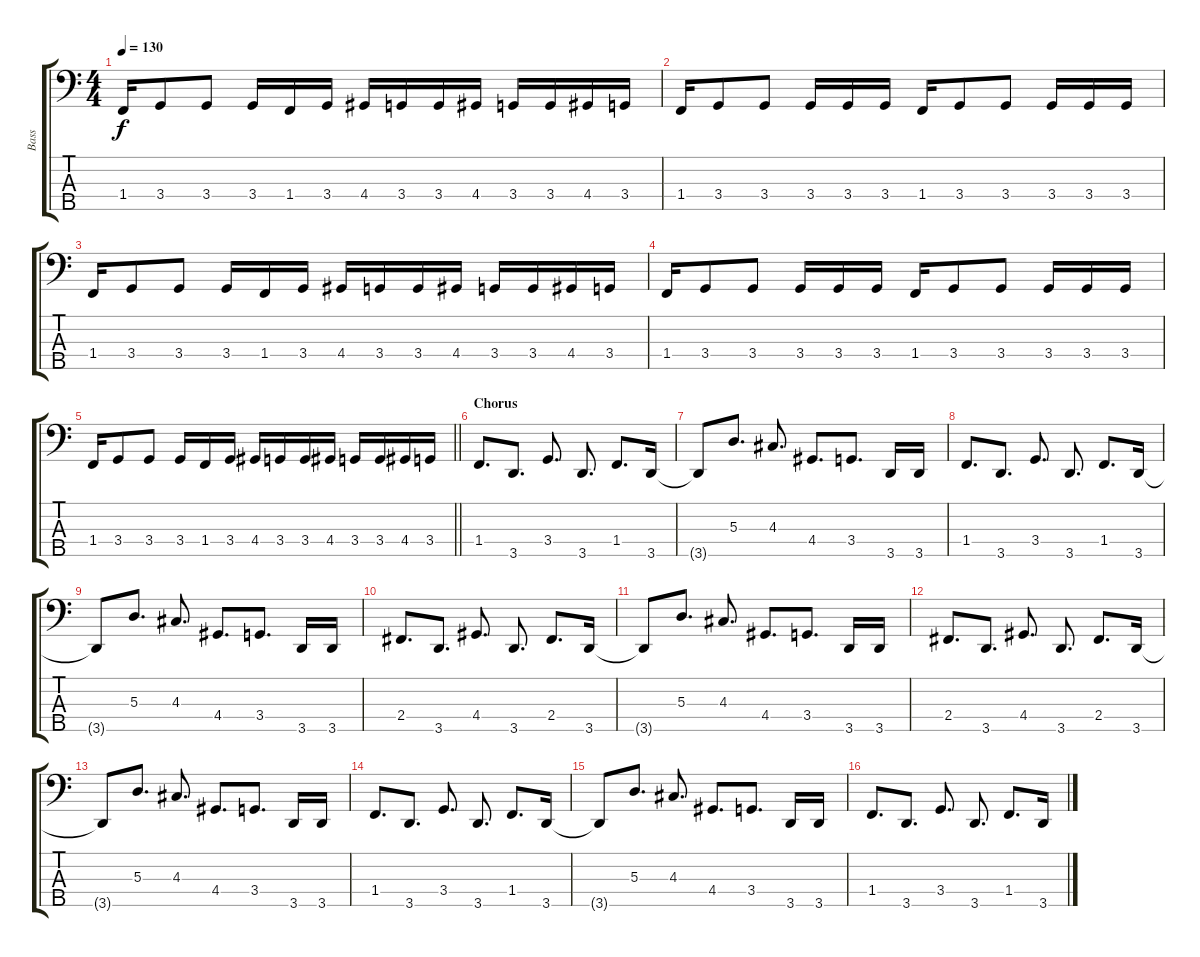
\track ("Bass" "Bass") {instrument electricbassfinger}
\staff {score tabs}
\tuning (G2 D2 A1 E1 B0) {hide}
\ts (4 4)
\tempo 130
\clef f4
\ks c
1.4.16{dy f} 3.4.8 3.4.8 3.4.16 1.4.16 3.4.16 4.4.16 3.4.16 3.4.16 4.4.16 3.4.16 3.4.16 4.4.16 3.4.16 |
1.4.16 3.4.8 3.4.8 3.4.16 3.4.16 3.4.16 1.4.16 3.4.8 3.4.8 3.4.16 3.4.16 3.4.16 |
1.4.16 3.4.8 3.4.8 3.4.16 1.4.16 3.4.16 4.4.16 3.4.16 3.4.16 4.4.16 3.4.16 3.4.16 4.4.16 3.4.16 |
1.4.16 3.4.8 3.4.8 3.4.16 3.4.16 3.4.16 1.4.16 3.4.8 3.4.8 3.4.16 3.4.16 3.4.16 |
\barLineRight lightlight
1.4.16 3.4.8 3.4.8 3.4.16 1.4.16 3.4.16 4.4.16 3.4.16 3.4.16 4.4.16 3.4.16 3.4.16 4.4.16 3.4.16 |
\section ("" "Chorus")
1.4.8{d} 3.5.8{d} 3.4.8{d} 3.5.8{d} 1.4.8{d} 3.5.16 |
3.5{t}.8 5.3.8{d} 4.3.8{d} 4.4.8{d} 3.4.8{d} 3.5.16 3.5.16 |
1.4.8{d} 3.5.8{d} 3.4.8{d} 3.5.8{d} 1.4.8{d} 3.5.16 |
3.5{t}.8 5.3.8{d} 4.3.8{d} 4.4.8{d} 3.4.8{d} 3.5.16 3.5.16 |
2.4.8{d} 3.5.8{d} 4.4.8{d} 3.5.8{d} 2.4.8{d} 3.5.16 |
3.5{t}.8 5.3.8{d} 4.3.8{d} 4.4.8{d} 3.4.8{d} 3.5.16 3.5.16 |
2.4.8{d} 3.5.8{d} 4.4.8{d} 3.5.8{d} 2.4.8{d} 3.5.16 |
3.5{t}.8 5.3.8{d} 4.3.8{d} 4.4.8{d} 3.4.8{d} 3.5.16 3.5.16 |
1.4.8{d} 3.5.8{d} 3.4.8{d} 3.5.8{d} 1.4.8{d} 3.5.16 |
3.5{t}.8 5.3.8{d} 4.3.8{d} 4.4.8{d} 3.4.8{d} 3.5.16 3.5.16 |
1.4.8{d} 3.5.8{d} 3.4.8{d} 3.5.8{d} 1.4.8{d} 3.5.16
